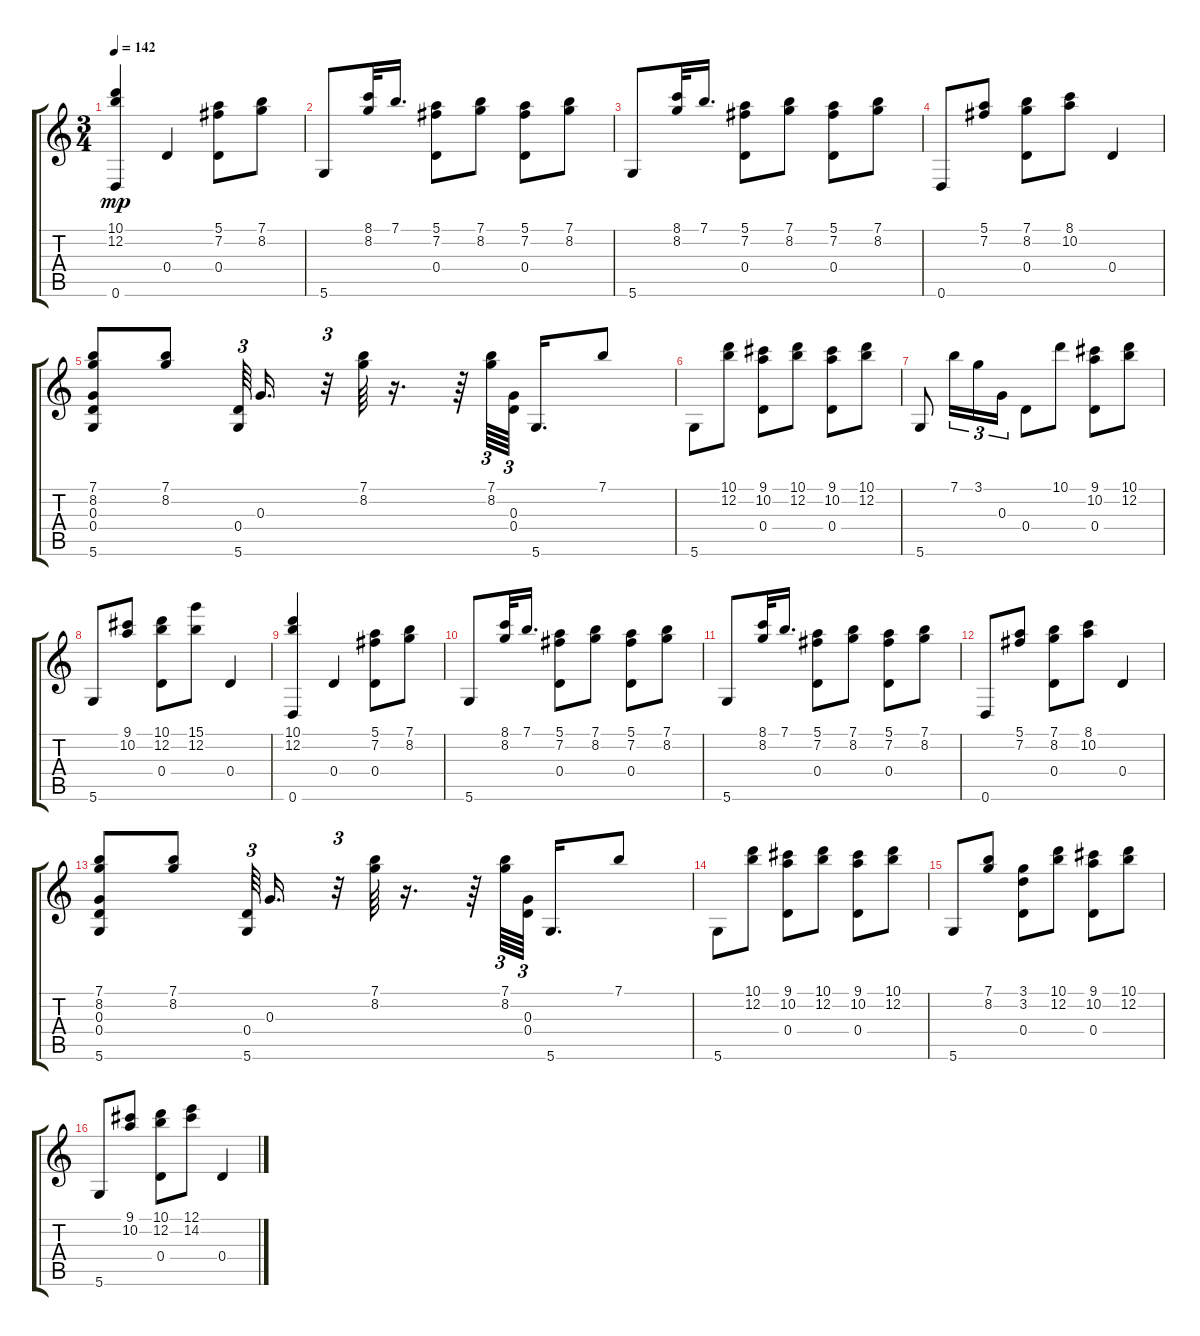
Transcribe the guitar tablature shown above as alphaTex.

\track "" {instrument acousticguitarnylon}
\staff {score tabs}
\tuning (E4 B3 G3 D3 A2 D2) {hide}
\ts (3 4)
\tempo 142
\clef g2
\ks c
(10.1 12.2 0.6).4{dy mp} 0.4.4 (5.1 7.2 0.4).8 (7.1 8.2).8 |
5.6.8 (8.1 8.2).32 7.1.16{d} (5.1 7.2 0.4).8 (7.1 8.2).8 (5.1 7.2 0.4).8 (7.1 8.2).8 |
5.6.8 (8.1 8.2).32 7.1.16{d} (5.1 7.2 0.4).8 (7.1 8.2).8 (5.1 7.2 0.4).8 (7.1 8.2).8 |
0.6.8 (5.1 7.2).8 (7.1 8.2 0.4).8 (8.1 10.2).8 0.4.4 |
(7.1 8.2 0.3 0.4 5.6).8 (7.1 8.2).8 (0.4 5.6).64{tu (3 2)} 0.3.16{d} r.32{tu (3 2)} (7.1 8.2).64 r.16{d} r.64 (7.1 8.2).64{tu (3 2)} (0.3 0.4).64{tu (3 2)} 5.6.16{d} 7.1.8 |
5.6.8 (10.1 12.2).8 (9.1 10.2 0.4).8 (10.1 12.2).8 (9.1 10.2 0.4).8 (10.1 12.2).8 |
5.6.8 7.1.16{tu (3 2)} 3.1.16{tu (3 2)} 0.3.16{tu (3 2)} 0.4.8 10.1.8 (9.1 10.2 0.4).8 (10.1 12.2).8 |
5.6.8 (9.1 10.2).8 (10.1 12.2 0.4).8 (15.1 12.2).8 0.4.4 |
(10.1 12.2 0.6).4 0.4.4 (5.1 7.2 0.4).8 (7.1 8.2).8 |
5.6.8 (8.1 8.2).32 7.1.16{d} (5.1 7.2 0.4).8 (7.1 8.2).8 (5.1 7.2 0.4).8 (7.1 8.2).8 |
5.6.8 (8.1 8.2).32 7.1.16{d} (5.1 7.2 0.4).8 (7.1 8.2).8 (5.1 7.2 0.4).8 (7.1 8.2).8 |
0.6.8 (5.1 7.2).8 (7.1 8.2 0.4).8 (8.1 10.2).8 0.4.4 |
(7.1 8.2 0.3 0.4 5.6).8 (7.1 8.2).8 (0.4 5.6).64{tu (3 2)} 0.3.16{d} r.32{tu (3 2)} (7.1 8.2).64 r.16{d} r.64 (7.1 8.2).64{tu (3 2)} (0.3 0.4).64{tu (3 2)} 5.6.16{d} 7.1.8 |
5.6.8 (10.1 12.2).8 (9.1 10.2 0.4).8 (10.1 12.2).8 (9.1 10.2 0.4).8 (10.1 12.2).8 |
5.6.8 (7.1 8.2).8 (3.1 3.2 0.4).8 (10.1 12.2).8 (9.1 10.2 0.4).8 (10.1 12.2).8 |
5.6.8 (9.1 10.2).8 (10.1 12.2 0.4).8 (12.1 14.2).8 0.4.4
